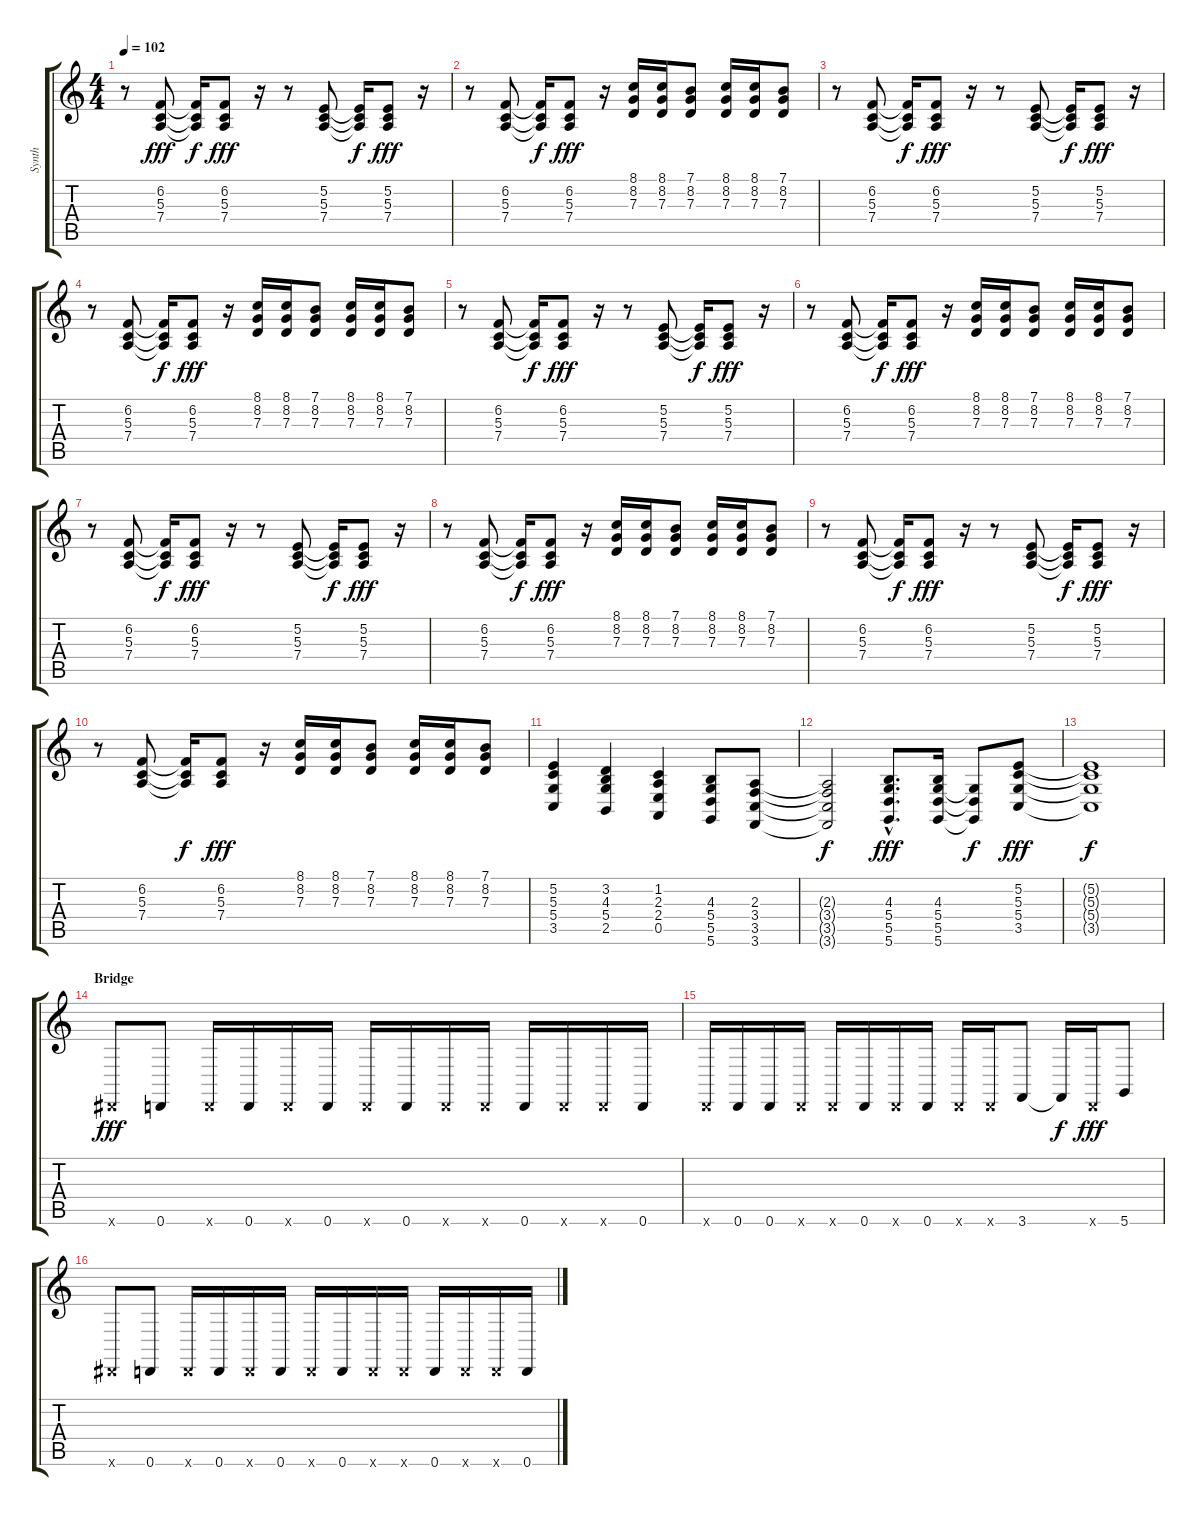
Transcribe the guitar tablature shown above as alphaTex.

\track ("Synth" "Synth") {instrument pad3polysynth}
\staff {score tabs}
\tuning (E4 B3 G3 D3 A2 D2) {hide}
\ts (4 4)
\tempo 102
\clef g2
\ks c
r.8{dy fff} (6.2 5.3 7.4).8 (6.2{t} 5.3{t} 7.4{t}).16{dy f} (6.2 5.3 7.4).8{dy fff} r.16 r.8 (5.2 5.3 7.4).8 (5.2{t} 5.3{t} 7.4{t}).16{dy f} (5.2 5.3 7.4).8{dy fff} r.16 |
r.8 (6.2 5.3 7.4).8 (6.2{t} 5.3{t} 7.4{t}).16{dy f} (6.2 5.3 7.4).8{dy fff} r.16 (8.1 8.2 7.3).16 (8.1 8.2 7.3).16 (7.1 8.2 7.3).8 (8.1 8.2 7.3).16 (8.1 8.2 7.3).16 (7.1 8.2 7.3).8 |
r.8 (6.2 5.3 7.4).8 (6.2{t} 5.3{t} 7.4{t}).16{dy f} (6.2 5.3 7.4).8{dy fff} r.16 r.8 (5.2 5.3 7.4).8 (5.2{t} 5.3{t} 7.4{t}).16{dy f} (5.2 5.3 7.4).8{dy fff} r.16 |
r.8 (6.2 5.3 7.4).8 (6.2{t} 5.3{t} 7.4{t}).16{dy f} (6.2 5.3 7.4).8{dy fff} r.16 (8.1 8.2 7.3).16 (8.1 8.2 7.3).16 (7.1 8.2 7.3).8 (8.1 8.2 7.3).16 (8.1 8.2 7.3).16 (7.1 8.2 7.3).8 |
r.8 (6.2 5.3 7.4).8 (6.2{t} 5.3{t} 7.4{t}).16{dy f} (6.2 5.3 7.4).8{dy fff} r.16 r.8 (5.2 5.3 7.4).8 (5.2{t} 5.3{t} 7.4{t}).16{dy f} (5.2 5.3 7.4).8{dy fff} r.16 |
r.8 (6.2 5.3 7.4).8 (6.2{t} 5.3{t} 7.4{t}).16{dy f} (6.2 5.3 7.4).8{dy fff} r.16 (8.1 8.2 7.3).16 (8.1 8.2 7.3).16 (7.1 8.2 7.3).8 (8.1 8.2 7.3).16 (8.1 8.2 7.3).16 (7.1 8.2 7.3).8 |
r.8 (6.2 5.3 7.4).8 (6.2{t} 5.3{t} 7.4{t}).16{dy f} (6.2 5.3 7.4).8{dy fff} r.16 r.8 (5.2 5.3 7.4).8 (5.2{t} 5.3{t} 7.4{t}).16{dy f} (5.2 5.3 7.4).8{dy fff} r.16 |
r.8 (6.2 5.3 7.4).8 (6.2{t} 5.3{t} 7.4{t}).16{dy f} (6.2 5.3 7.4).8{dy fff} r.16 (8.1 8.2 7.3).16 (8.1 8.2 7.3).16 (7.1 8.2 7.3).8 (8.1 8.2 7.3).16 (8.1 8.2 7.3).16 (7.1 8.2 7.3).8 |
r.8 (6.2 5.3 7.4).8 (6.2{t} 5.3{t} 7.4{t}).16{dy f} (6.2 5.3 7.4).8{dy fff} r.16 r.8 (5.2 5.3 7.4).8 (5.2{t} 5.3{t} 7.4{t}).16{dy f} (5.2 5.3 7.4).8{dy fff} r.16 |
r.8 (6.2 5.3 7.4).8 (6.2{t} 5.3{t} 7.4{t}).16{dy f} (6.2 5.3 7.4).8{dy fff} r.16 (8.1 8.2 7.3).16 (8.1 8.2 7.3).16 (7.1 8.2 7.3).8 (8.1 8.2 7.3).16 (8.1 8.2 7.3).16 (7.1 8.2 7.3).8 |
(5.2 5.3 5.4 3.5).4 (3.2 4.3 5.4 2.5).4 (1.2 2.3 2.4 0.5).4 (4.3 5.4 5.5 5.6).8 (2.3 3.4 3.5 3.6).8 |
(2.3{t} 3.4{t} 3.5{t} 3.6{t}).2{dy f} (4.3{hac} 5.4{hac} 5.5{hac} 5.6{hac}).8{d dy fff} (4.3 5.4 5.5 5.6).16 (5.4{t} 5.5{t} 5.6{t}).8{dy f} (5.2 5.3 5.4 3.5).8{dy fff} |
(5.2{t} 5.3{t} 5.4{t} 3.5{t}).1{dy f} |
\section ("" "Bridge")
1.6{x}.8{dy fff} 0.6.8 0.6{x}.16 0.6.16 0.6{x}.16 0.6.16 0.6{x}.16 0.6.16 0.6{x}.16 0.6{x}.16 0.6.16 0.6{x}.16 0.6{x}.16 0.6.16 |
0.6{x}.16 0.6.16 0.6.16 0.6{x}.16 0.6{x}.16 0.6.16 0.6{x}.16 0.6.16 0.6{x}.16 0.6{x}.16 3.6.8 3.6{t}.16{dy f} 0.6{x}.16{dy fff} 5.6.8 |
1.6{x}.8 0.6.8 0.6{x}.16 0.6.16 0.6{x}.16 0.6.16 0.6{x}.16 0.6.16 0.6{x}.16 0.6{x}.16 0.6.16 0.6{x}.16 0.6{x}.16 0.6.16
